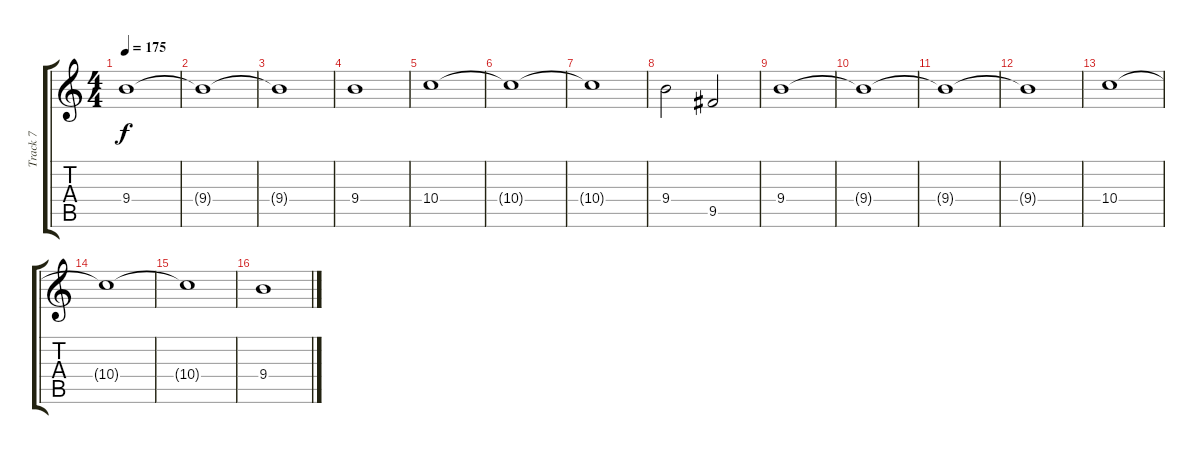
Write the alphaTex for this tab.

\track ("Track 7" "Track 7") {instrument electricguitarmuted}
\staff {score tabs}
\tuning (E4 B3 G3 D3 A2 E2) {hide}
\ts (4 4)
\tempo 175
\clef g2
\ks c
9.4.1{dy f} |
9.4{t}.1 |
9.4{t}.1 |
9.4.1 |
10.4.1 |
10.4{t}.1 |
10.4{t}.1 |
9.4.2 9.5.2 |
9.4.1 |
9.4{t}.1 |
9.4{t}.1 |
9.4{t}.1 |
10.4.1 |
10.4{t}.1 |
10.4{t}.1 |
9.4.1
